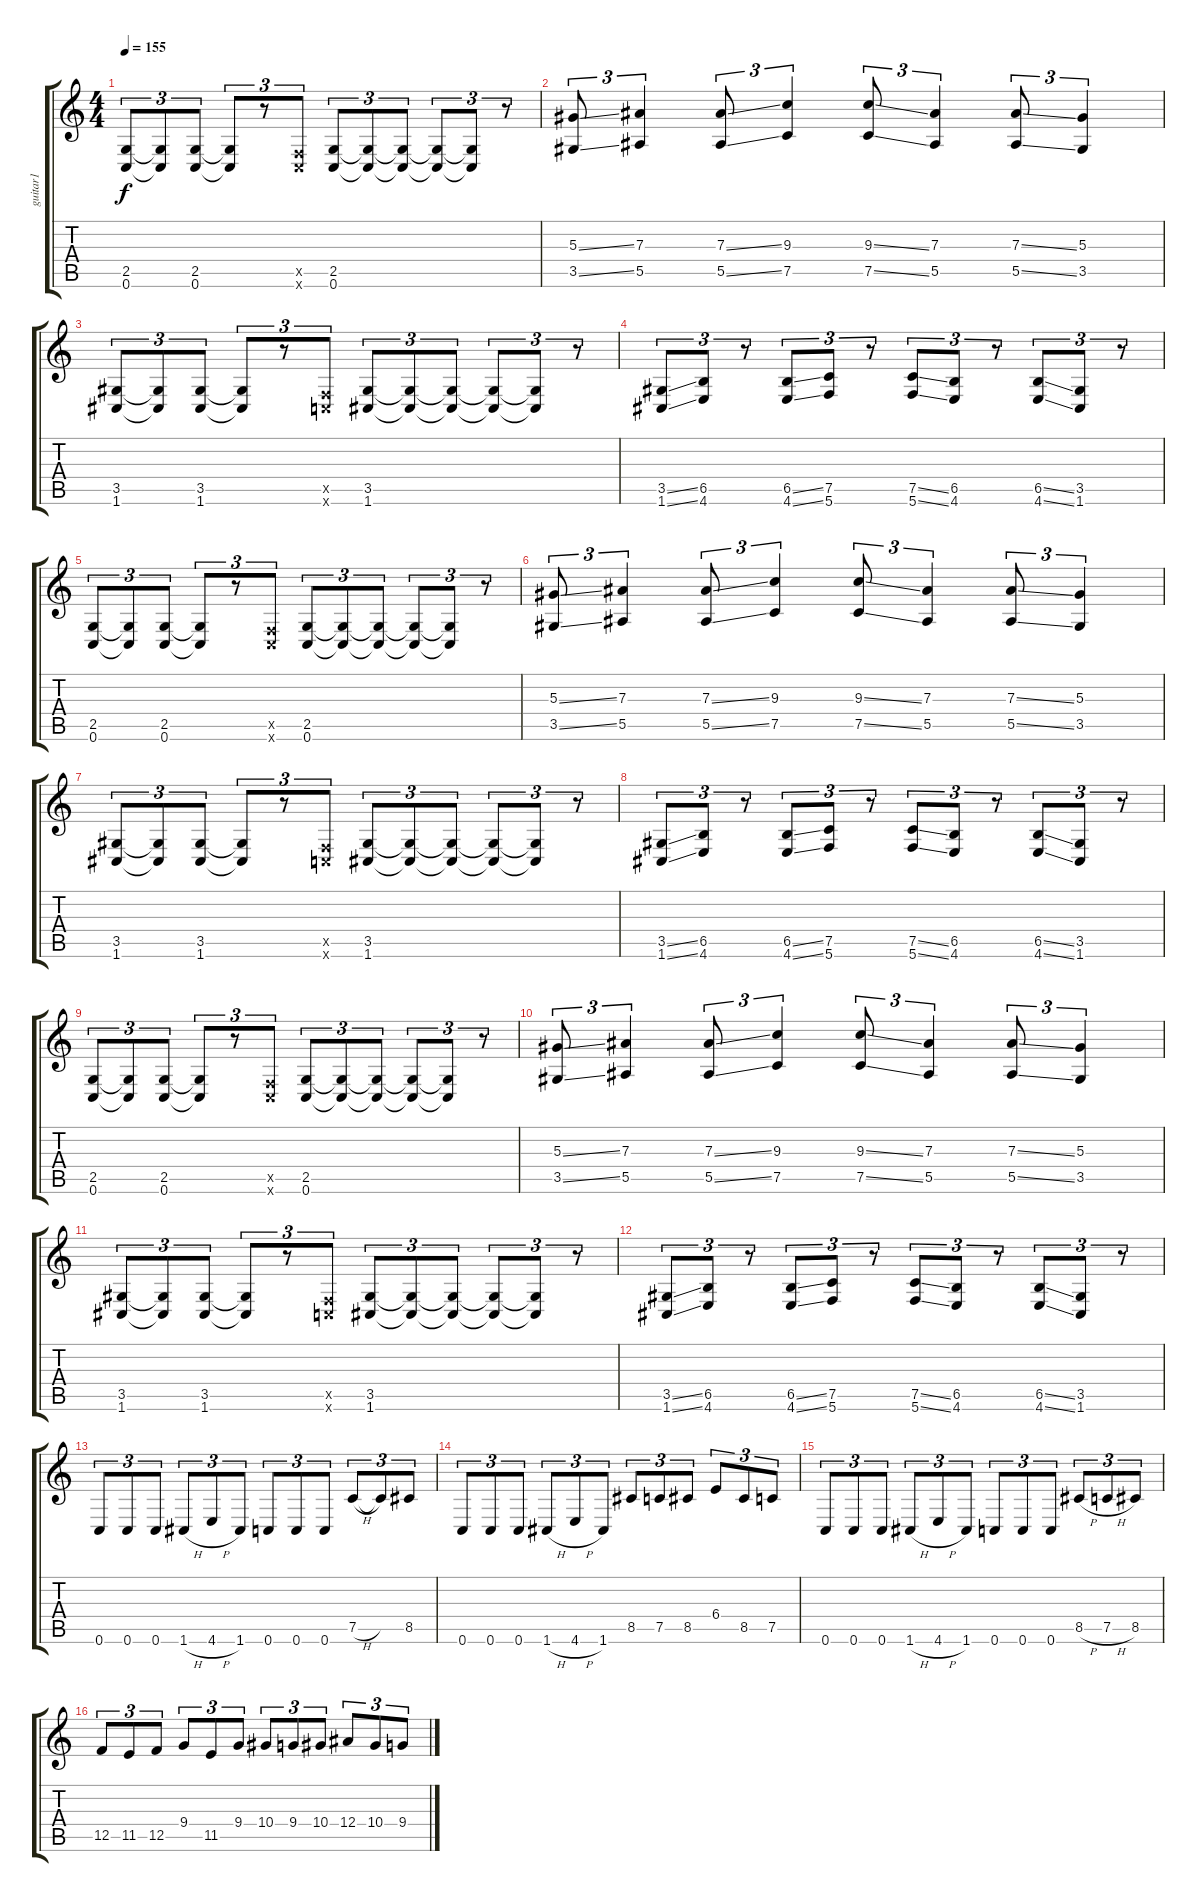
\track ("guitar1" "guitar1") {instrument distortionguitar}
\staff {score tabs}
\tuning (C4 G3 Eb3 Bb2 F2 C2) {hide}
\ts (4 4)
\tempo 155
\clef g2
\ks c
(2.5 0.6).8{tu (3 2) dy f} (2.5{t} 0.6{t}).8{tu (3 2)} (2.5 0.6).8{tu (3 2)} (2.5{t} 0.6{t}).8{tu (3 2)} r.8{tu (3 2)} (0.5{x} 0.6{x}).8{tu (3 2)} (2.5 0.6).8{tu (3 2)} (2.5{t} 0.6{t}).8{tu (3 2)} (2.5{t} 0.6{t}).8{tu (3 2)} (2.5{t} 0.6{t}).8{tu (3 2)} (2.5{t} 0.6{t}).8{tu (3 2)} r.8{tu (3 2)} |
(5.3{ss} 3.5{ss}).8{tu (3 2)} (7.3 5.5).4{tu (3 2)} (7.3{ss} 5.5{ss}).8{tu (3 2)} (9.3 7.5).4{tu (3 2)} (9.3{ss} 7.5{ss}).8{tu (3 2)} (7.3 5.5).4{tu (3 2)} (7.3{ss} 5.5{ss}).8{tu (3 2)} (5.3 3.5).4{tu (3 2)} |
(3.5 1.6).8{tu (3 2)} (3.5{t} 1.6{t}).8{tu (3 2)} (3.5 1.6).8{tu (3 2)} (3.5{t} 1.6{t}).8{tu (3 2)} r.8{tu (3 2)} (0.5{x} 0.6{x}).8{tu (3 2)} (3.5 1.6).8{tu (3 2)} (3.5{t} 1.6{t}).8{tu (3 2)} (3.5{t} 1.6{t}).8{tu (3 2)} (3.5{t} 1.6{t}).8{tu (3 2)} (3.5{t} 1.6{t}).8{tu (3 2)} r.8{tu (3 2)} |
(3.5{ss} 1.6{ss}).8{tu (3 2)} (6.5 4.6).8{tu (3 2)} r.8{tu (3 2)} (6.5{ss} 4.6{ss}).8{tu (3 2)} (7.5 5.6).8{tu (3 2)} r.8{tu (3 2)} (7.5{ss} 5.6{ss}).8{tu (3 2)} (6.5 4.6).8{tu (3 2)} r.8{tu (3 2)} (6.5{ss} 4.6{ss}).8{tu (3 2)} (3.5 1.6).8{tu (3 2)} r.8{tu (3 2)} |
(2.5 0.6).8{tu (3 2)} (2.5{t} 0.6{t}).8{tu (3 2)} (2.5 0.6).8{tu (3 2)} (2.5{t} 0.6{t}).8{tu (3 2)} r.8{tu (3 2)} (0.5{x} 0.6{x}).8{tu (3 2)} (2.5 0.6).8{tu (3 2)} (2.5{t} 0.6{t}).8{tu (3 2)} (2.5{t} 0.6{t}).8{tu (3 2)} (2.5{t} 0.6{t}).8{tu (3 2)} (2.5{t} 0.6{t}).8{tu (3 2)} r.8{tu (3 2)} |
(5.3{ss} 3.5{ss}).8{tu (3 2)} (7.3 5.5).4{tu (3 2)} (7.3{ss} 5.5{ss}).8{tu (3 2)} (9.3 7.5).4{tu (3 2)} (9.3{ss} 7.5{ss}).8{tu (3 2)} (7.3 5.5).4{tu (3 2)} (7.3{ss} 5.5{ss}).8{tu (3 2)} (5.3 3.5).4{tu (3 2)} |
(3.5 1.6).8{tu (3 2)} (3.5{t} 1.6{t}).8{tu (3 2)} (3.5 1.6).8{tu (3 2)} (3.5{t} 1.6{t}).8{tu (3 2)} r.8{tu (3 2)} (0.5{x} 0.6{x}).8{tu (3 2)} (3.5 1.6).8{tu (3 2)} (3.5{t} 1.6{t}).8{tu (3 2)} (3.5{t} 1.6{t}).8{tu (3 2)} (3.5{t} 1.6{t}).8{tu (3 2)} (3.5{t} 1.6{t}).8{tu (3 2)} r.8{tu (3 2)} |
(3.5{ss} 1.6{ss}).8{tu (3 2)} (6.5 4.6).8{tu (3 2)} r.8{tu (3 2)} (6.5{ss} 4.6{ss}).8{tu (3 2)} (7.5 5.6).8{tu (3 2)} r.8{tu (3 2)} (7.5{ss} 5.6{ss}).8{tu (3 2)} (6.5 4.6).8{tu (3 2)} r.8{tu (3 2)} (6.5{ss} 4.6{ss}).8{tu (3 2)} (3.5 1.6).8{tu (3 2)} r.8{tu (3 2)} |
(2.5 0.6).8{tu (3 2)} (2.5{t} 0.6{t}).8{tu (3 2)} (2.5 0.6).8{tu (3 2)} (2.5{t} 0.6{t}).8{tu (3 2)} r.8{tu (3 2)} (0.5{x} 0.6{x}).8{tu (3 2)} (2.5 0.6).8{tu (3 2)} (2.5{t} 0.6{t}).8{tu (3 2)} (2.5{t} 0.6{t}).8{tu (3 2)} (2.5{t} 0.6{t}).8{tu (3 2)} (2.5{t} 0.6{t}).8{tu (3 2)} r.8{tu (3 2)} |
(5.3{ss} 3.5{ss}).8{tu (3 2)} (7.3 5.5).4{tu (3 2)} (7.3{ss} 5.5{ss}).8{tu (3 2)} (9.3 7.5).4{tu (3 2)} (9.3{ss} 7.5{ss}).8{tu (3 2)} (7.3 5.5).4{tu (3 2)} (7.3{ss} 5.5{ss}).8{tu (3 2)} (5.3 3.5).4{tu (3 2)} |
(3.5 1.6).8{tu (3 2)} (3.5{t} 1.6{t}).8{tu (3 2)} (3.5 1.6).8{tu (3 2)} (3.5{t} 1.6{t}).8{tu (3 2)} r.8{tu (3 2)} (0.5{x} 0.6{x}).8{tu (3 2)} (3.5 1.6).8{tu (3 2)} (3.5{t} 1.6{t}).8{tu (3 2)} (3.5{t} 1.6{t}).8{tu (3 2)} (3.5{t} 1.6{t}).8{tu (3 2)} (3.5{t} 1.6{t}).8{tu (3 2)} r.8{tu (3 2)} |
(3.5{ss} 1.6{ss}).8{tu (3 2)} (6.5 4.6).8{tu (3 2)} r.8{tu (3 2)} (6.5{ss} 4.6{ss}).8{tu (3 2)} (7.5 5.6).8{tu (3 2)} r.8{tu (3 2)} (7.5{ss} 5.6{ss}).8{tu (3 2)} (6.5 4.6).8{tu (3 2)} r.8{tu (3 2)} (6.5{ss} 4.6{ss}).8{tu (3 2)} (3.5 1.6).8{tu (3 2)} r.8{tu (3 2)} |
0.6.8{tu (3 2) volume 14} 0.6.8{tu (3 2)} 0.6.8{tu (3 2)} 1.6{h}.8{tu (3 2)} 4.6{h}.8{tu (3 2)} 1.6.8{tu (3 2)} 0.6.8{tu (3 2)} 0.6.8{tu (3 2)} 0.6.8{tu (3 2)} 7.5{h}.8{tu (3 2)} 7.5{t}.8{tu (3 2)} 8.5.8{tu (3 2)} |
0.6.8{tu (3 2)} 0.6.8{tu (3 2)} 0.6.8{tu (3 2)} 1.6{h}.8{tu (3 2)} 4.6{h}.8{tu (3 2)} 1.6.8{tu (3 2)} 8.5.8{tu (3 2)} 7.5.8{tu (3 2)} 8.5.8{tu (3 2)} 6.4.8{tu (3 2)} 8.5.8{tu (3 2)} 7.5.8{tu (3 2)} |
0.6.8{tu (3 2)} 0.6.8{tu (3 2)} 0.6.8{tu (3 2)} 1.6{h}.8{tu (3 2)} 4.6{h}.8{tu (3 2)} 1.6.8{tu (3 2)} 0.6.8{tu (3 2)} 0.6.8{tu (3 2)} 0.6.8{tu (3 2)} 8.5{h}.8{tu (3 2)} 7.5{h}.8{tu (3 2)} 8.5.8{tu (3 2)} |
12.5.8{tu (3 2)} 11.5.8{tu (3 2)} 12.5.8{tu (3 2)} 9.4.8{tu (3 2)} 11.5.8{tu (3 2)} 9.4.8{tu (3 2)} 10.4.8{tu (3 2)} 9.4.8{tu (3 2)} 10.4.8{tu (3 2)} 12.4.8{tu (3 2)} 10.4.8{tu (3 2)} 9.4.8{tu (3 2)}
